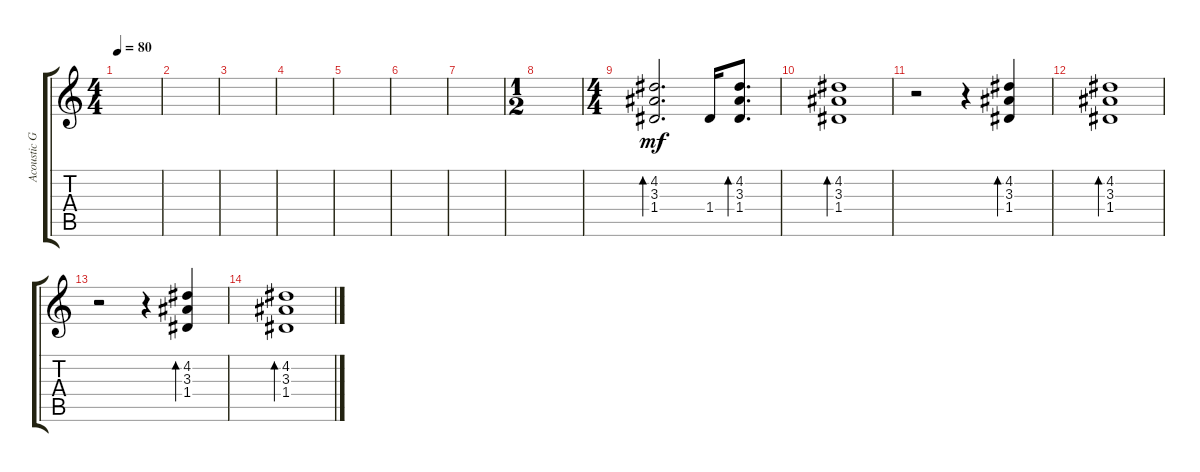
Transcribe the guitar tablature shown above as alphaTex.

\track ("Acoustic Guitar" "Acoustic G") {instrument acousticguitarsteel}
\staff {score tabs}
\tuning (E4 B3 G3 D3 A2 E2) {hide}
\ts (4 4)
\tempo 80
\clef g2
\ks c
|
|
|
|
|
|
|
\ts (1 2)
|
\ts (4 4)
(4.2 3.3 1.4).2{d bd 120 dy mf} 1.4.16 (4.2 3.3 1.4).8{d bd 120} |
(4.2 3.3 1.4).1{bd 120} |
r.2 r.4 (4.2 3.3 1.4).4{bd 120} |
(4.2 3.3 1.4).1{bd 120} |
r.2 r.4 (4.2 3.3 1.4).4{bd 120} |
(4.2 3.3 1.4).1{bd 120}
